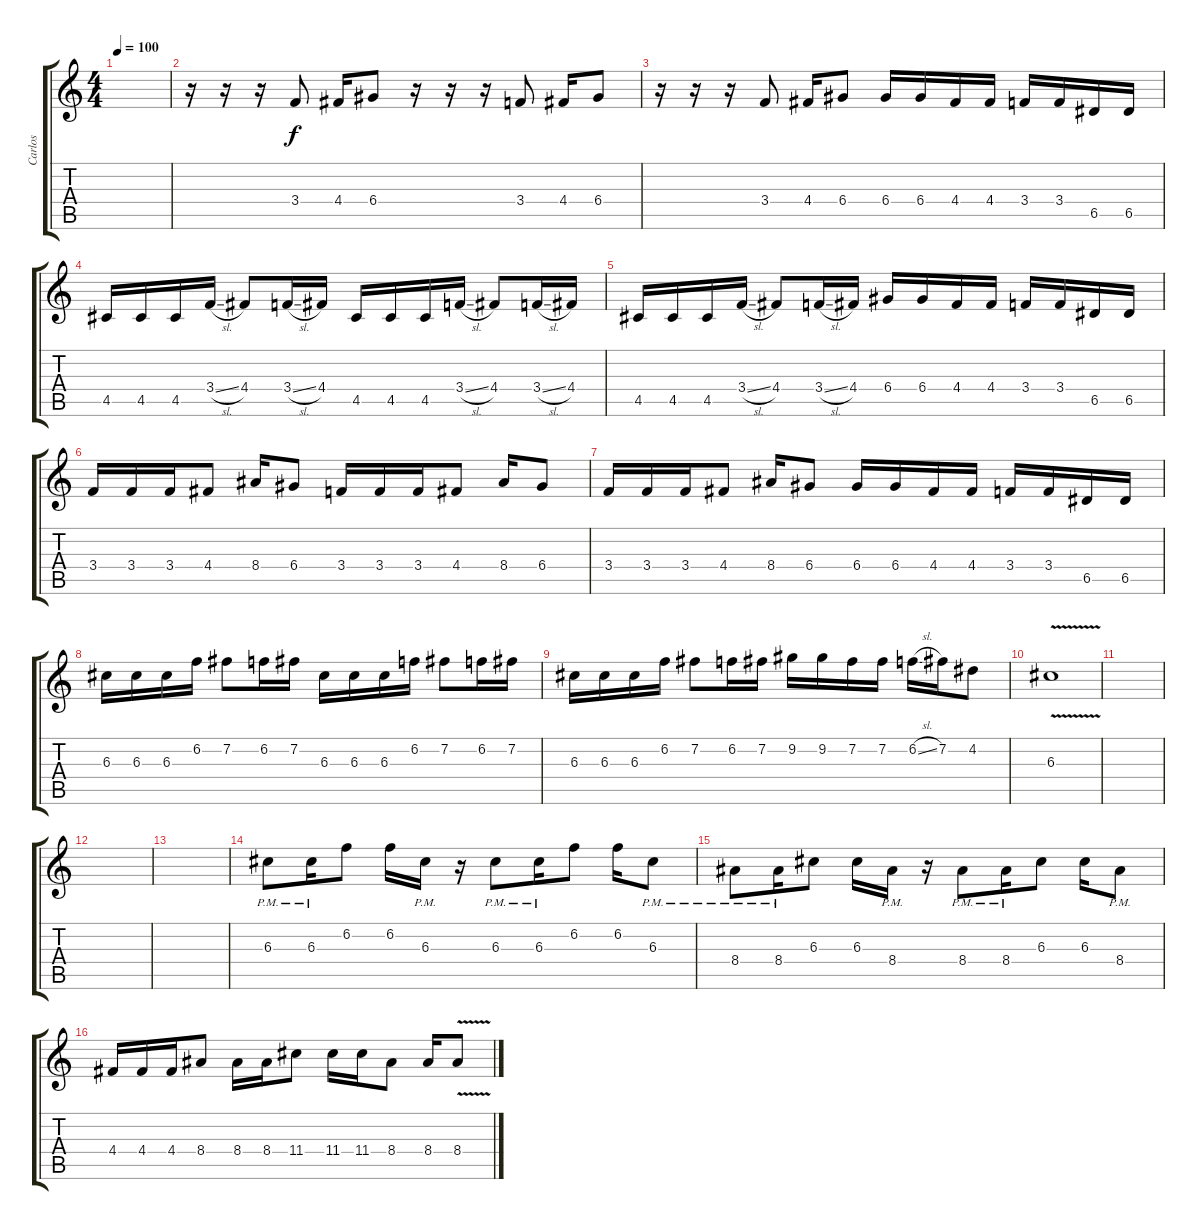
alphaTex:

\track ("Carlos" "Carlos") {instrument distortionguitar}
\staff {score tabs}
\tuning (E4 B3 G3 D3 A2 E2) {hide}
\ts (4 4)
\tempo 100
\clef g2
\ks c
|
r.16 r.16 r.16 3.4.8 4.4.16 6.4.8 r.16 r.16 r.16 3.4.8 4.4.16 6.4.8 |
r.16 r.16 r.16 3.4.8 4.4.16 6.4.8 6.4.16 6.4.16 4.4.16 4.4.16 3.4.16 3.4.16 6.5.16 6.5.16 |
4.5.16 4.5.16 4.5.16 3.4{sl}.16 4.4.8 3.4{sl}.16 4.4.16 4.5.16 4.5.16 4.5.16 3.4{sl}.16 4.4.8 3.4{sl}.16 4.4.16 |
4.5.16 4.5.16 4.5.16 3.4{sl}.16 4.4.8 3.4{sl}.16 4.4.16 6.4.16 6.4.16 4.4.16 4.4.16 3.4.16 3.4.16 6.5.16 6.5.16 |
3.4.16 3.4.16 3.4.16 4.4.8 8.4.16 6.4.8 3.4.16 3.4.16 3.4.16 4.4.8 8.4.16 6.4.8 |
3.4.16 3.4.16 3.4.16 4.4.8 8.4.16 6.4.8 6.4.16 6.4.16 4.4.16 4.4.16 3.4.16 3.4.16 6.5.16 6.5.16 |
6.3.16 6.3.16 6.3.16 6.2.16 7.2.8 6.2.16 7.2.16 6.3.16 6.3.16 6.3.16 6.2.16 7.2.8 6.2.16 7.2.16 |
6.3.16 6.3.16 6.3.16 6.2.16 7.2.8 6.2.16 7.2.16 9.2.16 9.2.16 7.2.16 7.2.16 6.2{sl}.16 7.2.16 4.2.8 |
6.3{v}.1 |
|
|
|
6.3{pm}.8 6.3{pm}.16 6.2.8 6.2.16 6.3{pm}.16 r.16 6.3{pm}.8 6.3{pm}.16 6.2.8 6.2.16 6.3{pm}.8 |
8.4{pm}.8 8.4{pm}.16 6.3.8 6.3.16 8.4{pm}.16 r.16 8.4{pm}.8 8.4{pm}.16 6.3.8 6.3.16 8.4{pm}.8 |
4.4.16 4.4.16 4.4.16 8.4.8 8.4.16 8.4.16 11.4.8 11.4.16 11.4.16 8.4.8 8.4.16 8.4{v}.8
